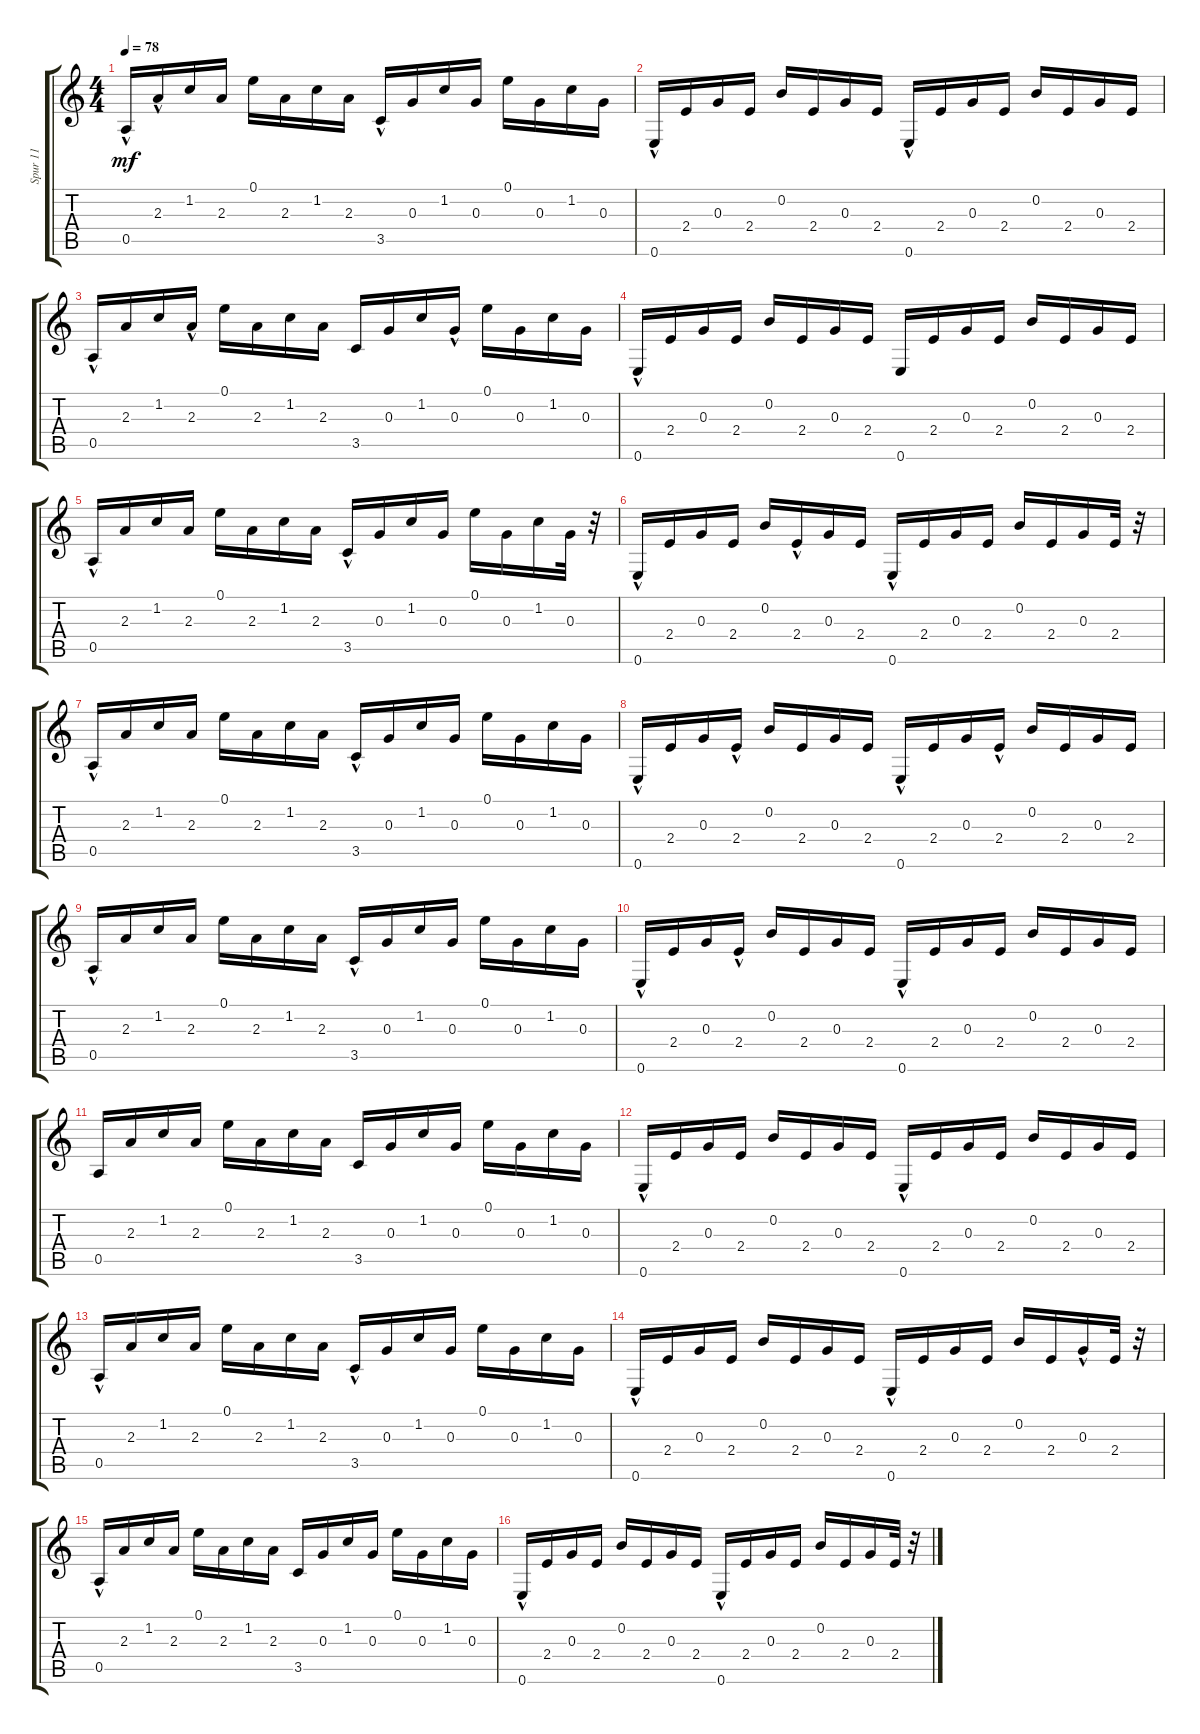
\track ("Spur 11" "Spur 11") {instrument acousticguitarsteel}
\staff {score tabs}
\tuning (E4 B3 G3 D3 A2 E2) {hide}
\ts (4 4)
\tempo 78
\clef g2
\ks c
0.5{hac}.16{dy mf} 2.3{hac}.16 1.2.16 2.3.16 0.1.16 2.3.16 1.2.16 2.3.16 3.5{hac}.16 0.3.16 1.2.16 0.3.16 0.1.16 0.3.16 1.2.16 0.3.16 |
0.6{hac}.16 2.4.16 0.3.16 2.4.16 0.2.16 2.4.16 0.3.16 2.4.16 0.6{hac}.16 2.4.16 0.3.16 2.4.16 0.2.16 2.4.16 0.3.16 2.4.16 |
0.5{hac}.16 2.3.16 1.2.16 2.3{hac}.16 0.1.16 2.3.16 1.2.16 2.3.16 3.5.16 0.3.16 1.2.16 0.3{hac}.16 0.1.16 0.3.16 1.2.16 0.3.16 |
0.6{hac}.16 2.4.16 0.3.16 2.4.16 0.2.16 2.4.16 0.3.16 2.4.16 0.6.16 2.4.16 0.3.16 2.4.16 0.2.16 2.4.16 0.3.16 2.4.16 |
0.5{hac}.16 2.3.16 1.2.16 2.3.16 0.1.16 2.3.16 1.2.16 2.3.16 3.5{hac}.16 0.3.16 1.2.16 0.3.16 0.1.16 0.3.16 1.2.16 0.3.32 r.32 |
0.6{hac}.16 2.4.16 0.3.16 2.4.16 0.2.16 2.4{hac}.16 0.3.16 2.4.16 0.6{hac}.16 2.4.16 0.3.16 2.4.16 0.2.16 2.4.16 0.3.16 2.4.32 r.32 |
0.5{hac}.16 2.3.16 1.2.16 2.3.16 0.1.16 2.3.16 1.2.16 2.3.16 3.5{hac}.16 0.3.16 1.2.16 0.3.16 0.1.16 0.3.16 1.2.16 0.3.16 |
0.6{hac}.16 2.4.16 0.3.16 2.4{hac}.16 0.2.16 2.4.16 0.3.16 2.4.16 0.6{hac}.16 2.4.16 0.3.16 2.4{hac}.16 0.2.16 2.4.16 0.3.16 2.4.16 |
0.5{hac}.16 2.3.16 1.2.16 2.3.16 0.1.16 2.3.16 1.2.16 2.3.16 3.5{hac}.16 0.3.16 1.2.16 0.3.16 0.1.16 0.3.16 1.2.16 0.3.16 |
0.6{hac}.16 2.4.16 0.3.16 2.4{hac}.16 0.2.16 2.4.16 0.3.16 2.4.16 0.6{hac}.16 2.4.16 0.3.16 2.4.16 0.2.16 2.4.16 0.3.16 2.4.16 |
0.5.16 2.3.16 1.2.16 2.3.16 0.1.16 2.3.16 1.2.16 2.3.16 3.5.16 0.3.16 1.2.16 0.3.16 0.1.16 0.3.16 1.2.16 0.3.16 |
0.6{hac}.16 2.4.16 0.3.16 2.4.16 0.2.16 2.4.16 0.3.16 2.4.16 0.6{hac}.16 2.4.16 0.3.16 2.4.16 0.2.16 2.4.16 0.3.16 2.4.16 |
0.5{hac}.16 2.3.16 1.2.16 2.3.16 0.1.16 2.3.16 1.2.16 2.3.16 3.5{hac}.16 0.3.16 1.2.16 0.3.16 0.1.16 0.3.16 1.2.16 0.3.16 |
0.6{hac}.16 2.4.16 0.3.16 2.4.16 0.2.16 2.4.16 0.3.16 2.4.16 0.6{hac}.16 2.4.16 0.3.16 2.4.16 0.2.16 2.4.16 0.3{hac}.16 2.4.32 r.32 |
0.5{hac}.16 2.3.16 1.2.16 2.3.16 0.1.16 2.3.16 1.2.16 2.3.16 3.5.16 0.3.16 1.2.16 0.3.16 0.1.16 0.3.16 1.2.16 0.3.16 |
0.6{hac}.16 2.4.16 0.3.16 2.4.16 0.2.16 2.4.16 0.3.16 2.4.16 0.6{hac}.16 2.4.16 0.3.16 2.4.16 0.2.16 2.4.16 0.3.16 2.4.32 r.32
